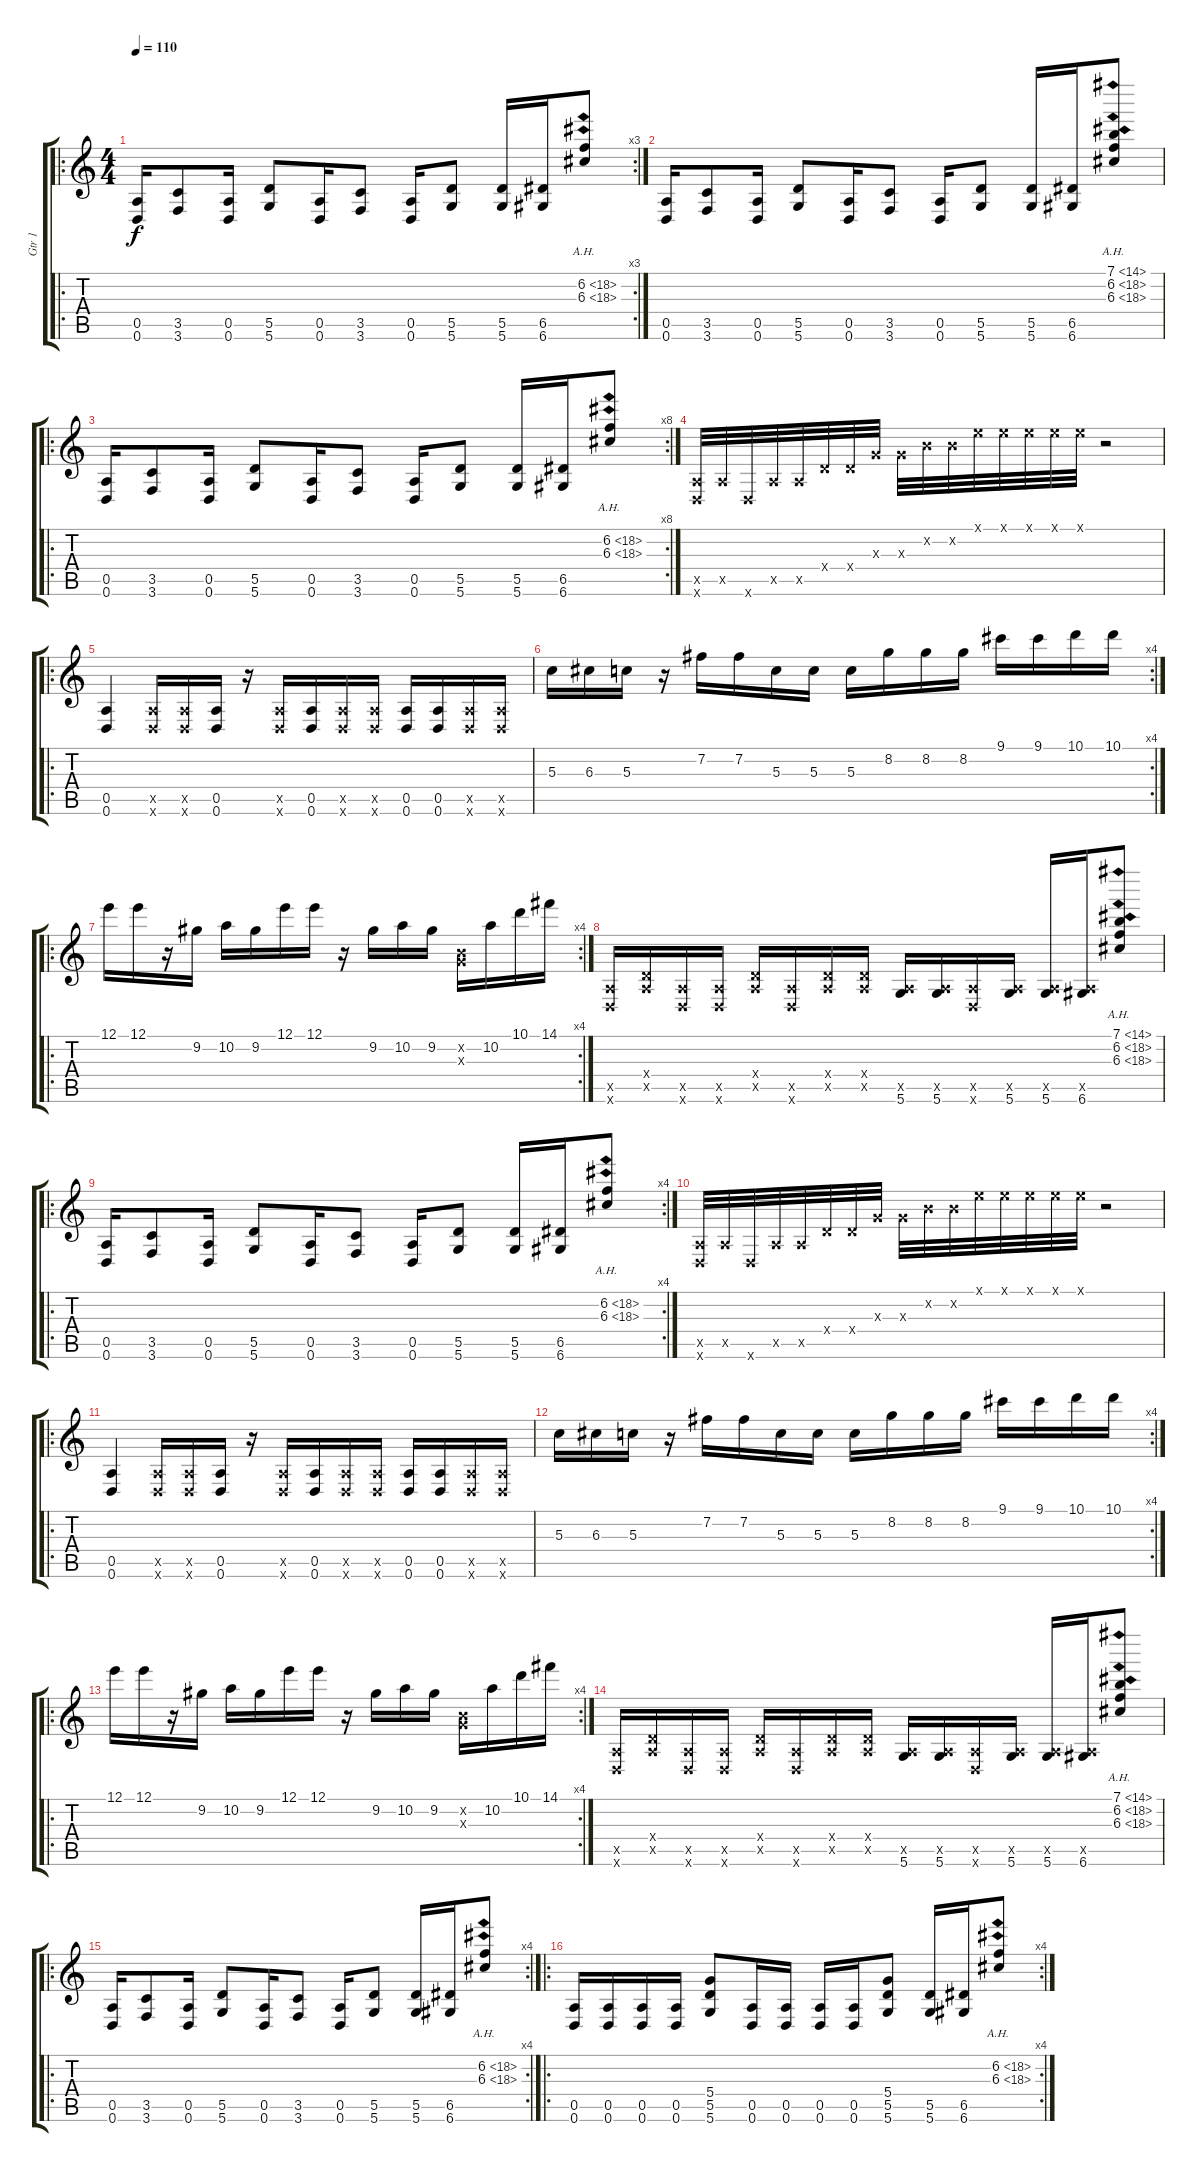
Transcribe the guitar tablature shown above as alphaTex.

\track ("Gtr 1" "Gtr 1") {instrument overdrivenguitar}
\staff {score tabs}
\tuning (E4 B3 G3 D3 A2 D2) {hide}
\ro
\rc 3
\ts (4 4)
\tempo 110
\clef g2
\ks c
(0.5 0.6).16{dy f instrument overdrivenguitar} (3.5 3.6).8 (0.5 0.6).16 (5.5 5.6).8 (0.5 0.6).16 (3.5 3.6).8 (0.5 0.6).16 (5.5 5.6).8 (5.5 5.6).16 (6.5 6.6).16 (6.2{ah 12} 6.3{ah 12}).8 |
(0.5 0.6).16 (3.5 3.6).8 (0.5 0.6).16 (5.5 5.6).8 (0.5 0.6).16 (3.5 3.6).8 (0.5 0.6).16 (5.5 5.6).8 (5.5 5.6).16 (6.5 6.6).16 (7.1{ah 7} 6.2{ah 12} 6.3{ah 12}).8 |
\ro
\rc 8
(0.5 0.6).16 (3.5 3.6).8 (0.5 0.6).16 (5.5 5.6).8 (0.5 0.6).16 (3.5 3.6).8 (0.5 0.6).16 (5.5 5.6).8 (5.5 5.6).16 (6.5 6.6).16 (6.2{ah 12} 6.3{ah 12}).8 |
(0.5{x} 0.6{x}).32 0.5{x}.32 0.6{x}.32 0.5{x}.32 0.5{x}.32 0.4{x}.32 0.4{x}.32 0.3{x}.32 0.3{x}.32 0.2{x}.32 0.2{x}.32 0.1{x}.32 0.1{x}.32 0.1{x}.32 0.1{x}.32 0.1{x}.32 r.2 |
\ro
(0.5 0.6).4 (0.5{x} 0.6{x}).16 (0.5{x} 0.6{x}).16 (0.5 0.6).16 r.16 (0.5{x} 0.6{x}).16 (0.5 0.6).16 (0.5{x} 0.6{x}).16 (0.5{x} 0.6{x}).16 (0.5 0.6).16 (0.5 0.6).16 (0.5{x} 0.6{x}).16 (0.5{x} 0.6{x}).16 |
\rc 4
5.3.16 6.3.16 5.3.16 r.16 7.2.16 7.2.16 5.3.16 5.3.16 5.3.16 8.2.16 8.2.16 8.2.16 9.1.16 9.1.16 10.1.16 10.1.16 |
\ro
\rc 4
12.1.16 12.1.16 r.16 9.2.16 10.2.16 9.2.16 12.1.16 12.1.16 r.16 9.2.16 10.2.16 9.2.16 (0.2{x} 0.3{x}).16 10.2.16 10.1.16 14.1.16 |
(0.5{x} 0.6{x}).16 (0.4{x} 0.5{x}).16 (0.5{x} 0.6{x}).16 (0.5{x} 0.6{x}).16 (0.4{x} 0.5{x}).16 (0.5{x} 0.6{x}).16 (0.4{x} 0.5{x}).16 (0.4{x} 0.5{x}).16 (0.5{x} 5.6).16 (0.5{x} 5.6).16 (0.5{x} 0.6{x}).16 (0.5{x} 5.6).16 (0.5{x} 5.6).16 (0.5{x} 6.6).16 (7.1{ah 7} 6.2{ah 12} 6.3{ah 12}).8 |
\ro
\rc 4
(0.5 0.6).16 (3.5 3.6).8 (0.5 0.6).16 (5.5 5.6).8 (0.5 0.6).16 (3.5 3.6).8 (0.5 0.6).16 (5.5 5.6).8 (5.5 5.6).16 (6.5 6.6).16 (6.2{ah 12} 6.3{ah 12}).8 |
(0.5{x} 0.6{x}).32 0.5{x}.32 0.6{x}.32 0.5{x}.32 0.5{x}.32 0.4{x}.32 0.4{x}.32 0.3{x}.32 0.3{x}.32 0.2{x}.32 0.2{x}.32 0.1{x}.32 0.1{x}.32 0.1{x}.32 0.1{x}.32 0.1{x}.32 r.2 |
\ro
(0.5 0.6).4 (0.5{x} 0.6{x}).16 (0.5{x} 0.6{x}).16 (0.5 0.6).16 r.16 (0.5{x} 0.6{x}).16 (0.5 0.6).16 (0.5{x} 0.6{x}).16 (0.5{x} 0.6{x}).16 (0.5 0.6).16 (0.5 0.6).16 (0.5{x} 0.6{x}).16 (0.5{x} 0.6{x}).16 |
\rc 4
5.3.16 6.3.16 5.3.16 r.16 7.2.16 7.2.16 5.3.16 5.3.16 5.3.16 8.2.16 8.2.16 8.2.16 9.1.16 9.1.16 10.1.16 10.1.16 |
\ro
\rc 4
12.1.16 12.1.16 r.16 9.2.16 10.2.16 9.2.16 12.1.16 12.1.16 r.16 9.2.16 10.2.16 9.2.16 (0.2{x} 0.3{x}).16 10.2.16 10.1.16 14.1.16 |
(0.5{x} 0.6{x}).16 (0.4{x} 0.5{x}).16 (0.5{x} 0.6{x}).16 (0.5{x} 0.6{x}).16 (0.4{x} 0.5{x}).16 (0.5{x} 0.6{x}).16 (0.4{x} 0.5{x}).16 (0.4{x} 0.5{x}).16 (0.5{x} 5.6).16 (0.5{x} 5.6).16 (0.5{x} 0.6{x}).16 (0.5{x} 5.6).16 (0.5{x} 5.6).16 (0.5{x} 6.6).16 (7.1{ah 7} 6.2{ah 12} 6.3{ah 12}).8 |
\ro
\rc 4
(0.5 0.6).16 (3.5 3.6).8 (0.5 0.6).16 (5.5 5.6).8 (0.5 0.6).16 (3.5 3.6).8 (0.5 0.6).16 (5.5 5.6).8 (5.5 5.6).16 (6.5 6.6).16 (6.2{ah 12} 6.3{ah 12}).8 |
\ro
\rc 4
(0.5 0.6).16 (0.5 0.6).16 (0.5 0.6).16 (0.5 0.6).16 (5.4 5.5 5.6).8 (0.5 0.6).16 (0.5 0.6).16 (0.5 0.6).16 (0.5 0.6).16 (5.4 5.5 5.6).8 (5.5 5.6).16 (6.5 6.6).16 (6.2{ah 12} 6.3{ah 12}).8
